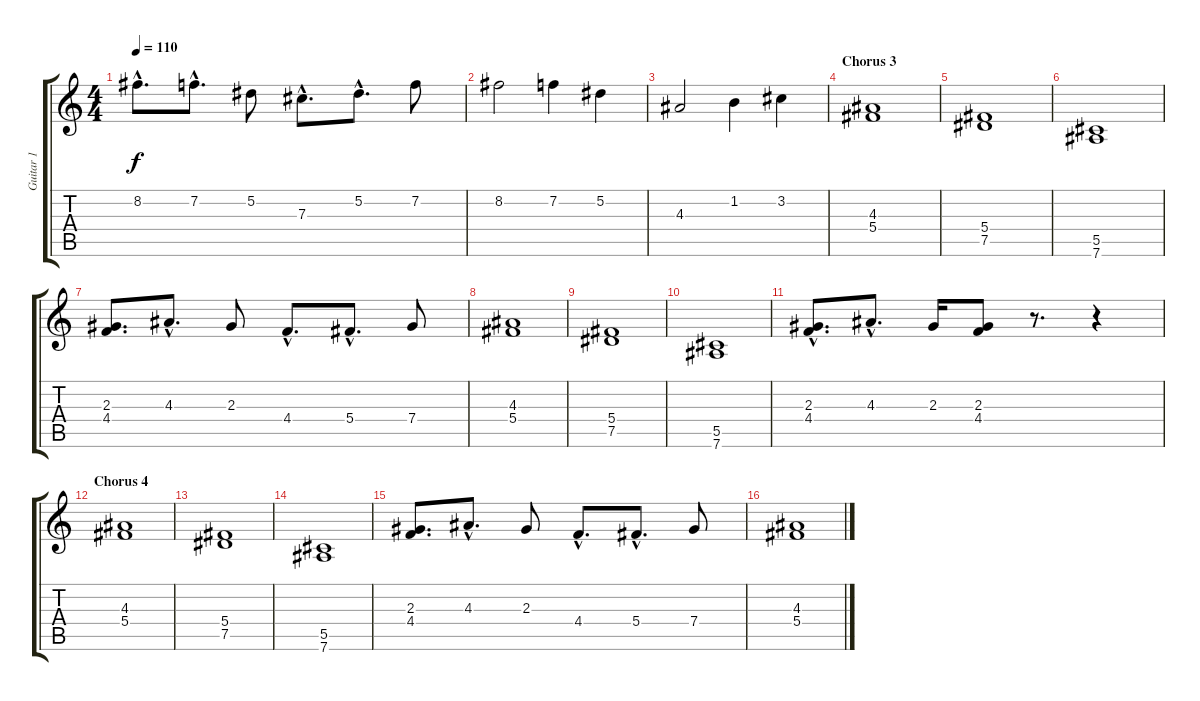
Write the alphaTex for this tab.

\track ("Guitar 1" "Guitar 1") {instrument distortionguitar}
\staff {score tabs}
\tuning (Eb4 Bb3 Gb3 Db3 Ab2 Eb2) {hide}
\ts (4 4)
\tempo 110
\clef g2
\ks c
8.2{hac}.8{d dy f} 7.2{hac}.8{d} 5.2.8 7.3{hac}.8{d} 5.2{hac}.8{d} 7.2.8 |
8.2.2 7.2.4 5.2.4 |
4.3.2 1.2.4 3.2.4 |
\section ("" "Chorus 3")
(4.3 5.4).1 |
(5.4 7.5).1 |
(5.5 7.6).1 |
(2.3 4.4).8{d} 4.3{hac}.8{d} 2.3.8 4.4{hac}.8{d} 5.4{hac}.8{d} 7.4.8 |
(4.3 5.4).1 |
(5.4 7.5).1 |
(5.5 7.6).1 |
(2.3{hac} 4.4{hac}).8{d} 4.3{hac}.8{d} 2.3.16 (2.3 4.4).8 r.8{d} r.4 |
\section ("" "Chorus 4")
(4.3 5.4).1 |
(5.4 7.5).1 |
(5.5 7.6).1 |
(2.3 4.4).8{d} 4.3{hac}.8{d} 2.3.8 4.4{hac}.8{d} 5.4{hac}.8{d} 7.4.8 |
(4.3 5.4).1
